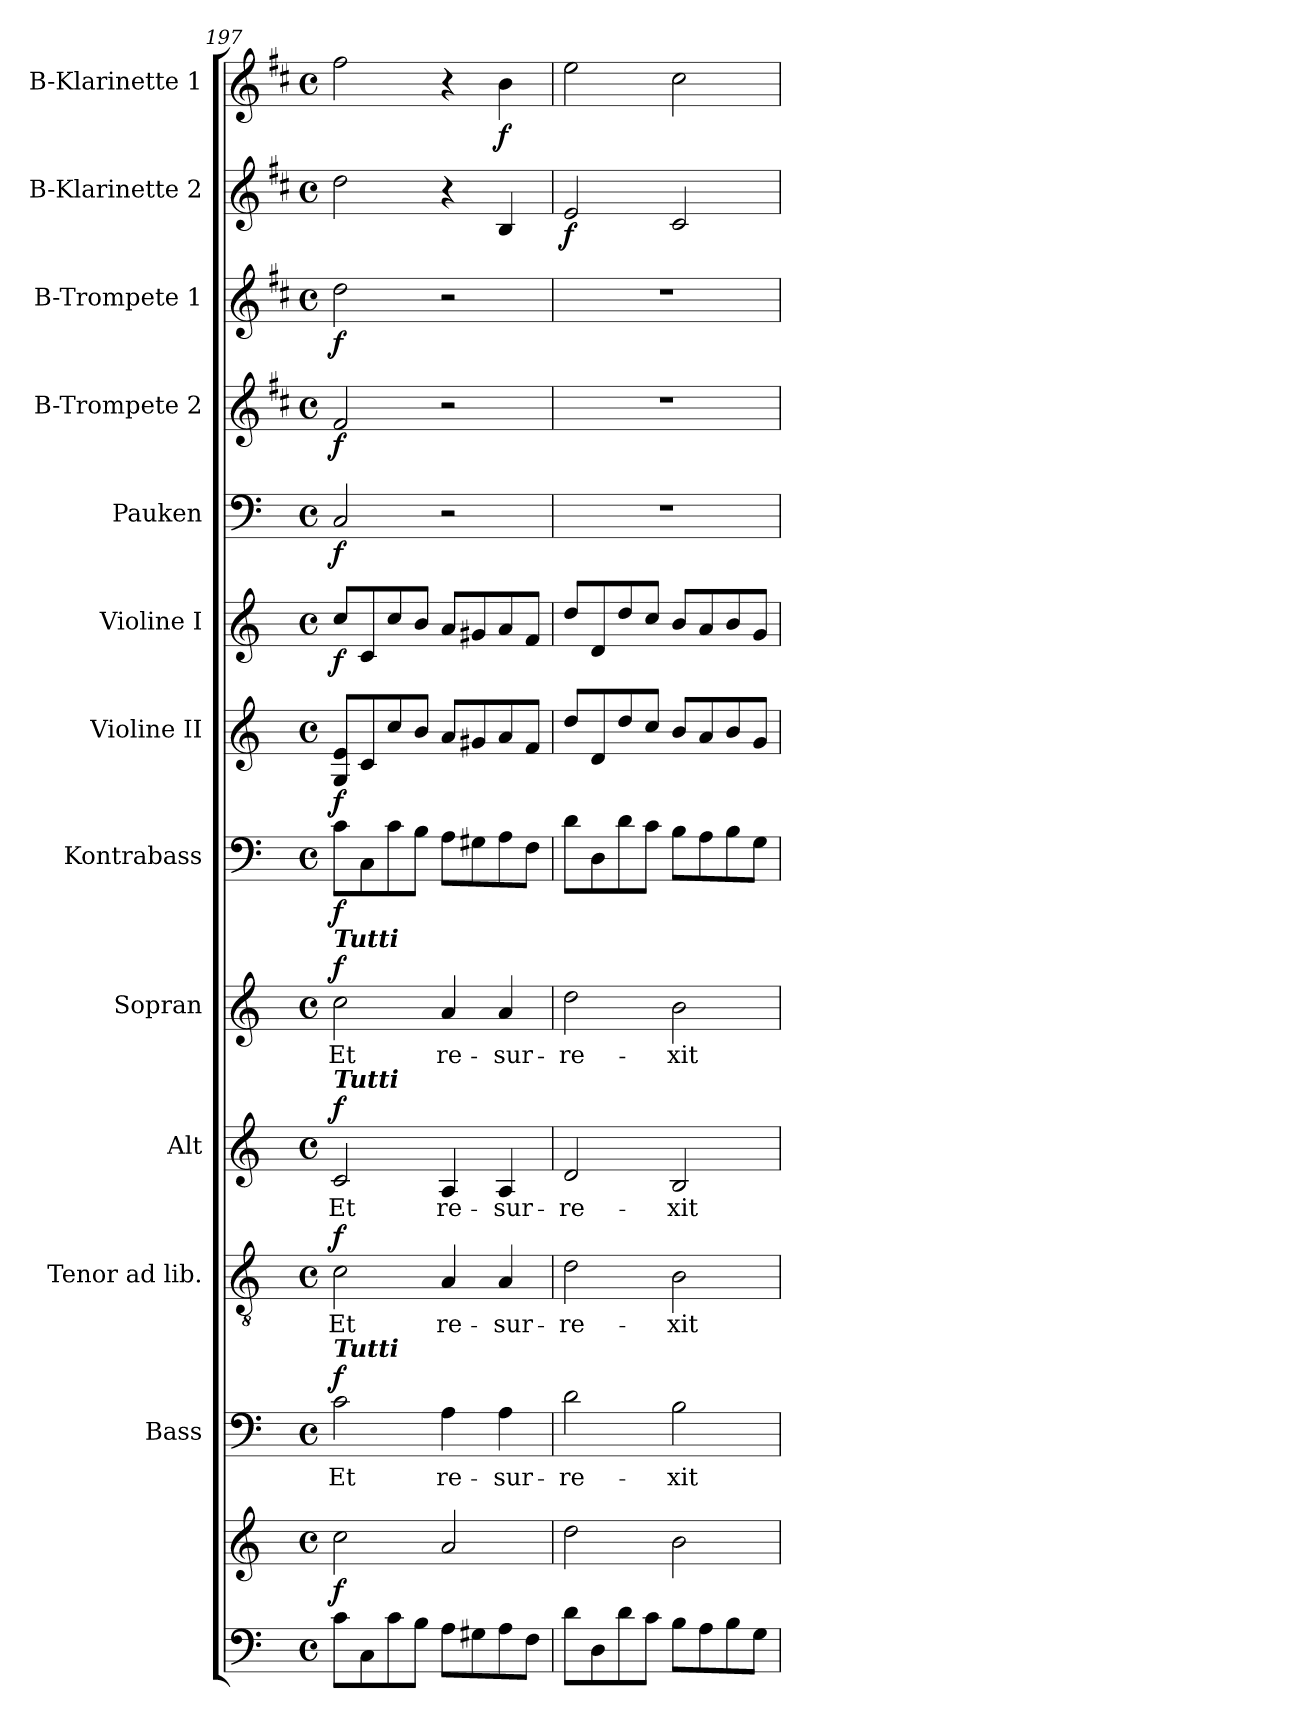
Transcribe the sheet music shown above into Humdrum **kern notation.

**kern	**kern	**dynam	**kern	**text	**dynam	**kern	**text	**dynam	**kern	**text	**dynam	**kern	**text	**dynam	**kern	**dynam	**kern	**dynam	**kern	**dynam	**kern	**dynam	**kern	**dynam	**kern	**dynam	**kern	**dynam	**kern	**dynam
*part13	*part13	*part13	*part12	*part12	*part12	*part11	*part11	*part11	*part10	*part10	*part10	*part9	*part9	*part9	*part8	*part8	*part7	*part7	*part6	*part6	*part5	*part5	*part4	*part4	*part3	*part3	*part2	*part2	*part1	*part1
*staff14	*staff13	*staff13/14	*staff12	*staff12	*staff12	*staff11	*staff11	*staff11	*staff10	*staff10	*staff10	*staff9	*staff9	*staff9	*staff8	*staff8	*staff7	*staff7	*staff6	*staff6	*staff5	*staff5	*staff4	*staff4	*staff3	*staff3	*staff2	*staff2	*staff1	*staff1
*	*	*	*I"Bass	*	*	*I"Tenor ad lib.	*	*	*I"Alt	*	*	*I"Sopran	*	*	*I"Kontrabass	*	*I"Violine II	*	*I"Violine I	*	*I"Pauken	*	*I"B-Trompete 2	*	*I"B-Trompete 1	*	*I"B-Klarinette 2	*	*I"B-Klarinette 1	*
*	*	*	*I'B.	*	*	*I'T.	*	*	*I'A.	*	*	*I'S.	*	*	*I'Kb.	*	*I'Vl. II	*	*I'Vl. I	*	*I'Pk.	*	*I'Trp. 2	*	*I'Trp. 1	*	*I'B Kl. 2	*	*I'B Kl. 1	*
!!LO:PB:g=z
*clefF4	*clefG2	*	*clefF4	*	*	*clefGv2	*	*	*clefG2	*	*	*clefG2	*	*	*clefF4	*	*clefG2	*	*clefG2	*	*clefF4	*	*clefG2	*	*clefG2	*	*clefG2	*	*clefG2	*
*	*	*	*	*	*	*	*	*	*	*	*	*	*	*	*ITrd7c12	*	*	*	*	*	*	*	*ITrd1c2	*	*ITrd1c2	*	*ITrd1c2	*	*ITrd1c2	*
*k[]	*k[]	*	*k[]	*	*	*k[]	*	*	*k[]	*	*	*k[]	*	*	*k[]	*	*k[]	*	*k[]	*	*k[]	*	*k[]	*	*k[]	*	*k[]	*	*k[]	*
*C:	*C:	*	*C:	*	*	*C:	*	*	*C:	*	*	*C:	*	*	*C:	*	*C:	*	*C:	*	*C:	*	*C:	*	*C:	*	*C:	*	*C:	*
*M4/4	*M4/4	*	*M4/4	*	*	*M4/4	*	*	*M4/4	*	*	*M4/4	*	*	*M4/4	*	*M4/4	*	*M4/4	*	*M4/4	*	*M4/4	*	*M4/4	*	*M4/4	*	*M4/4	*
*met(c)	*met(c)	*	*met(c)	*	*	*met(c)	*	*	*met(c)	*	*	*met(c)	*	*	*met(c)	*	*met(c)	*	*met(c)	*	*met(c)	*	*met(c)	*	*met(c)	*	*met(c)	*	*met(c)	*
=197	=197	=197	=197	=197	=197	=197	=197	=197	=197	=197	=197	=197	=197	=197	=197	=197	=197	=197	=197	=197	=197	=197	=197	=197	=197	=197	=197	=197	=197	=197
!	!	!	!	!	!	!	!	!	!	!	!	!LO:TX:a:Bi:t=Tutti	!	!	!	!	!	!	!	!	!	!	!	!	!	!	!	!	!	!
!	!	!	!	!	!	!	!	!	!LO:TX:a:Bi:t=Tutti	!	!	!	!	!	!	!	!	!	!	!	!	!	!	!	!	!	!	!	!	!
!	!	!	!LO:TX:a:Bi:t=Tutti	!	!	!	!	!	!	!	!	!	!	!	!	!	!	!	!	!	!	!	!	!	!	!	!	!	!	!
!	!	!LO:DY:b	!	!LO:LY:b	!LO:DY:a	!	!LO:LY:b	!LO:DY:a	!	!LO:LY:b	!LO:DY:a	!	!LO:LY:b	!LO:DY:a	!	!LO:DY:b	!	!LO:DY:b	!	!LO:DY:b	!	!LO:DY:b	!	!LO:DY:b	!	!LO:DY:b	!	!	!	!
8c\L	2cc\	f	2c\	Et	f	2c\	Et	f	2c/	Et	f	2cc\	Et	f	8C\L	f	8G/ 8e/L	f	8cc/L	f	2C/	f	2e/	f	2cc\	f	2cc\	.	2ee\	.
8C\	.	.	.	.	.	.	.	.	.	.	.	.	.	.	8CC\	.	8c/	.	8c/	.	.	.	.	.	.	.	.	.	.	.
8c\	.	.	.	.	.	.	.	.	.	.	.	.	.	.	8C\	.	8cc/	.	8cc/	.	.	.	.	.	.	.	.	.	.	.
8B\J	.	.	.	.	.	.	.	.	.	.	.	.	.	.	8BB\J	.	8b/J	.	8b/J	.	.	.	.	.	.	.	.	.	.	.
!	!	!	!	!LO:LY:b	!	!	!LO:LY:b	!	!	!LO:LY:b	!	!	!LO:LY:b	!	!	!	!	!	!	!	!	!	!	!	!	!	!	!	!	!
8A\L	2a/	.	4A\	re-	.	4A/	re-	.	4A/	re-	.	4a/	re-	.	8AA\L	.	8a/L	.	8a/L	.	2r	.	2r	.	2r	.	4r	.	4r	.
8G#X\	.	.	.	.	.	.	.	.	.	.	.	.	.	.	8GG#X\	.	8g#X/	.	8g#X/	.	.	.	.	.	.	.	.	.	.	.
!	!	!	!	!LO:LY:b	!	!	!LO:LY:b	!	!	!LO:LY:b	!	!	!LO:LY:b	!	!	!	!	!	!	!	!	!	!	!	!	!	!	!	!	!LO:DY:b
8A\	.	.	4A\	-sur-	.	4A/	-sur-	.	4A/	-sur-	.	4a/	-sur-	.	8AA\	.	8a/	.	8a/	.	.	.	.	.	.	.	4A/	.	4a\	f
8F\J	.	.	.	.	.	.	.	.	.	.	.	.	.	.	8FF\J	.	8f/J	.	8f/J	.	.	.	.	.	.	.	.	.	.	.
=198	=198	=198	=198	=198	=198	=198	=198	=198	=198	=198	=198	=198	=198	=198	=198	=198	=198	=198	=198	=198	=198	=198	=198	=198	=198	=198	=198	=198	=198	=198
!	!	!	!	!LO:LY:b	!	!	!LO:LY:b	!	!	!LO:LY:b	!	!	!LO:LY:b	!	!	!	!	!	!	!	!	!	!	!	!	!	!	!LO:DY:b	!	!
8d\L	2dd\	.	2d\	-re-	.	2d\	-re-	.	2d/	-re-	.	2dd\	-re-	.	8D\L	.	8dd/L	.	8dd/L	.	1r	.	1r	.	1r	.	2d/	f	2dd\	.
8D\	.	.	.	.	.	.	.	.	.	.	.	.	.	.	8DD\	.	8d/	.	8d/	.	.	.	.	.	.	.	.	.	.	.
8d\	.	.	.	.	.	.	.	.	.	.	.	.	.	.	8D\	.	8dd/	.	8dd/	.	.	.	.	.	.	.	.	.	.	.
8c\J	.	.	.	.	.	.	.	.	.	.	.	.	.	.	8C\J	.	8cc/J	.	8cc/J	.	.	.	.	.	.	.	.	.	.	.
!	!	!	!	!LO:LY:b	!	!	!LO:LY:b	!	!	!LO:LY:b	!	!	!LO:LY:b	!	!	!	!	!	!	!	!	!	!	!	!	!	!	!	!	!
8B\L	2b\	.	2B\	-xit	.	2B\	-xit	.	2B/	-xit	.	2b\	-xit	.	8BB\L	.	8b/L	.	8b/L	.	.	.	.	.	.	.	2B/	.	2b\	.
8A\	.	.	.	.	.	.	.	.	.	.	.	.	.	.	8AA\	.	8a/	.	8a/	.	.	.	.	.	.	.	.	.	.	.
8B\	.	.	.	.	.	.	.	.	.	.	.	.	.	.	8BB\	.	8b/	.	8b/	.	.	.	.	.	.	.	.	.	.	.
8G\J	.	.	.	.	.	.	.	.	.	.	.	.	.	.	8GG\J	.	8g/J	.	8g/J	.	.	.	.	.	.	.	.	.	.	.
=	=	=	=	=	=	=	=	=	=	=	=	=	=	=	=	=	=	=	=	=	=	=	=	=	=	=	=	=	=	=
*-	*-	*-	*-	*-	*-	*-	*-	*-	*-	*-	*-	*-	*-	*-	*-	*-	*-	*-	*-	*-	*-	*-	*-	*-	*-	*-	*-	*-	*-	*-
